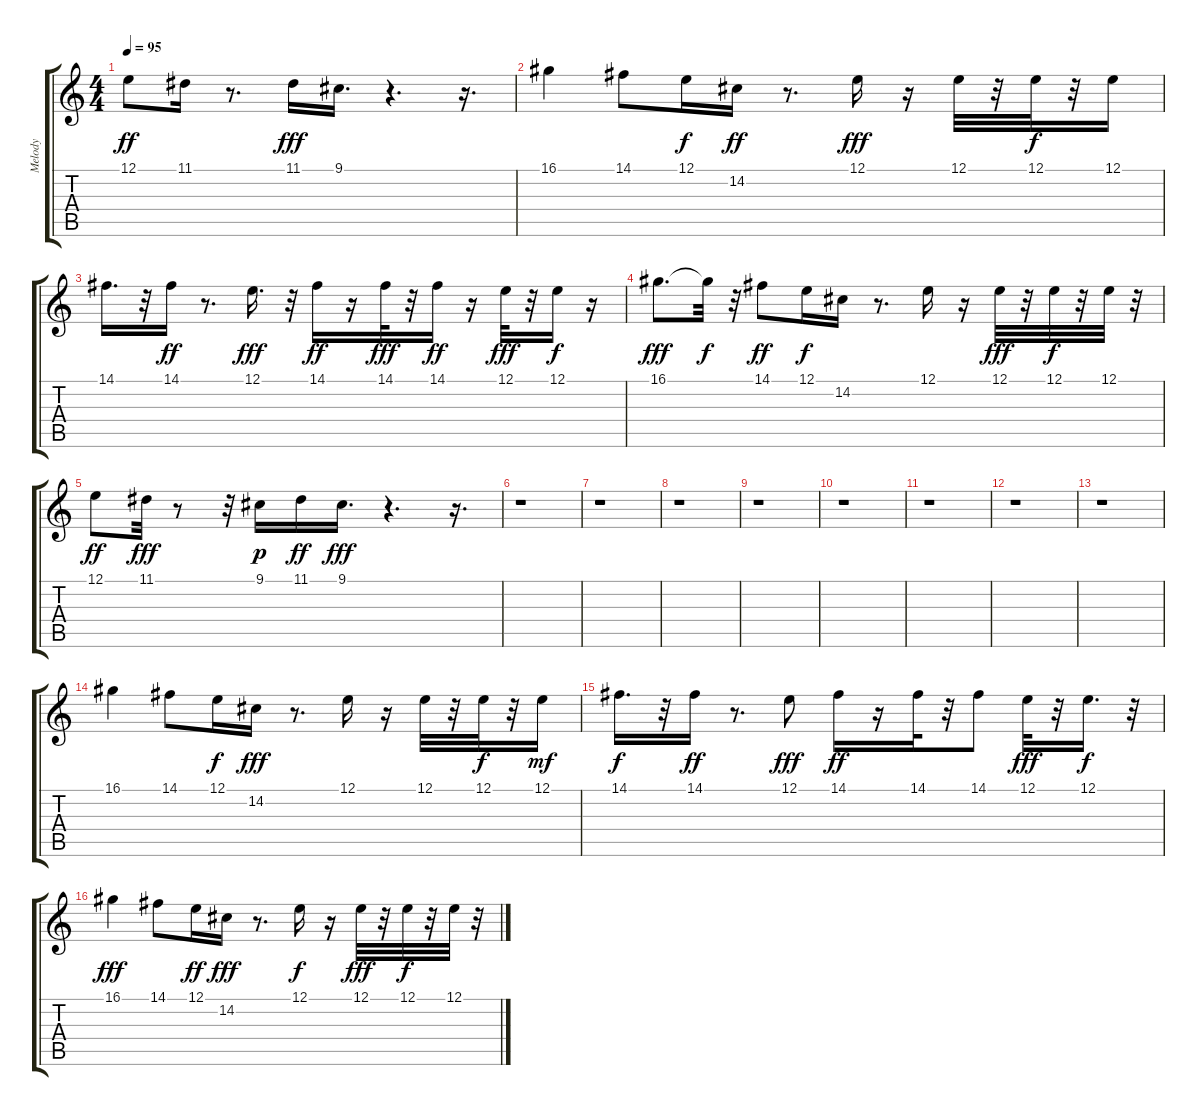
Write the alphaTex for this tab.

\track ("Melody" "Melody") {instrument fx4atmosphere}
\staff {score tabs}
\tuning (E4 B3 G3 D3 A2 E2) {hide}
\ts (4 4)
\tempo 95
\clef g2
\ks c
12.1.8{dy ff} 11.1.16 r.8{d} 11.1.16{dy fff} 9.1.16{d} r.4{d} r.16{d} |
16.1.4 14.1.8 12.1.16{dy f} 14.2.16{dy ff} r.8{d} 12.1.16{dy fff} r.16 12.1.32 r.32 12.1.32{dy f} r.32 12.1.16 |
14.1.16{d} r.32 14.1.16{dy ff} r.8{d} 12.1.16{d dy fff} r.32 14.1.16{dy ff} r.16 14.1.32{dy fff} r.32 14.1.16{dy ff} r.16 12.1.32{dy fff} r.32 12.1.16{dy f} r.16 |
16.1.8{d dy fff} 16.1{t}.32{dy f} r.32 14.1.8{dy ff} 12.1.16{dy f} 14.2.16 r.8{d} 12.1.16 r.16 12.1.32{dy fff} r.32 12.1.32{dy f} r.32 12.1.32 r.32 |
12.1.8{dy ff} 11.1.32{dy fff} r.8 r.32 9.1.16{dy p} 11.1.16{dy ff} 9.1.16{d dy fff} r.4{d} r.16{d} |
r.1 |
r.1 |
r.1 |
r.1 |
r.1 |
r.1 |
r.1 |
r.1 |
16.1.4 14.1.8 12.1.16{dy f} 14.2.16{dy fff} r.8{d} 12.1.16 r.16 12.1.32 r.32 12.1.32{dy f} r.32 12.1.16{dy mf} |
14.1.16{d dy f} r.32 14.1.16{dy ff} r.8{d} 12.1.8{dy fff} 14.1.16{dy ff} r.16 14.1.32 r.32 14.1.8 12.1.32{dy fff} r.32 12.1.16{d dy f} r.32 |
16.1.4{dy fff} 14.1.8 12.1.16{dy ff} 14.2.16{dy fff} r.8{d} 12.1.16{dy f} r.16 12.1.32{dy fff} r.32 12.1.32{dy f} r.32 12.1.32 r.32
